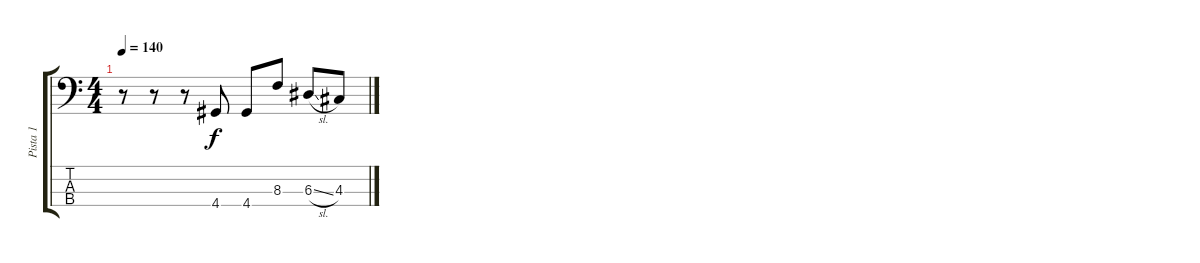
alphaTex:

\track ("Pista 1" "Pista 1") {instrument electricbassfinger}
\staff {score tabs}
\tuning (G2 D2 A1 E1) {hide}
\ts (4 4)
\tempo 140
\clef f4
\ks c
r.8{dy f} r.8 r.8 4.4.8 4.4.8 8.3.8 6.3{sl}.8 4.3.8
